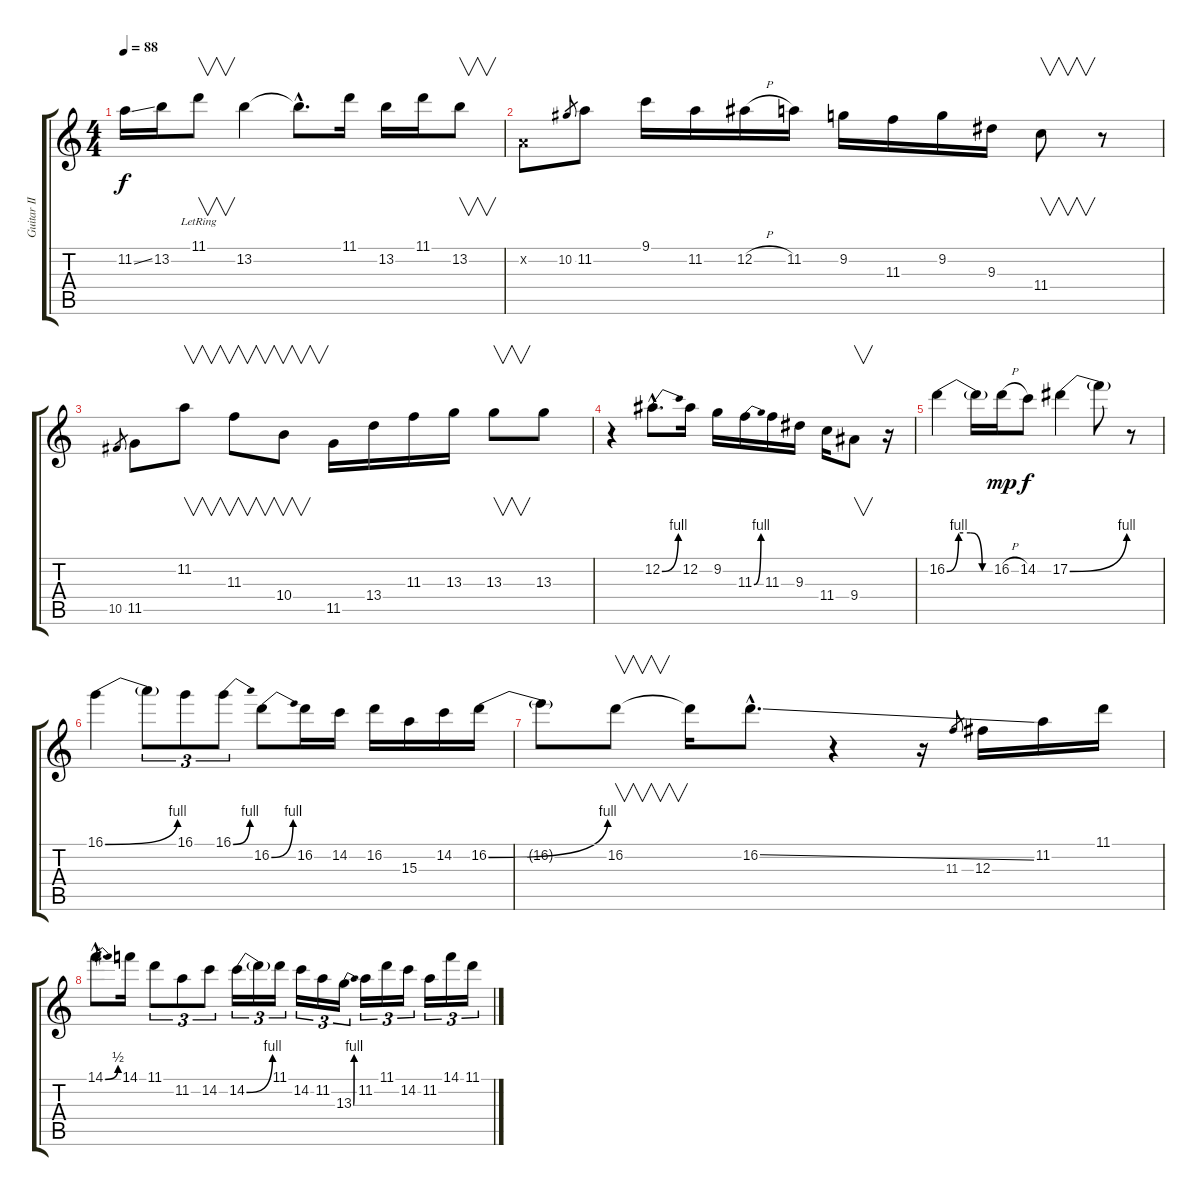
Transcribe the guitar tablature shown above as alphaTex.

\track ("Guitar II" "Guitar II") {instrument overdrivenguitar}
\staff {score tabs}
\tuning (Eb4 Bb3 Gb3 Db3 Ab2 Eb2) {hide}
\ts (4 4)
\tempo 88
\clef g2
\ks c
11.2{ss}.16{dy f} 13.2.16 11.1{lr}.8{v} 13.2.4 13.2{hac t}.8{d} 11.1.16 13.2.16 11.1.16 13.2.8{v} |
-1.2{x}.8 10.2.8{gr} 11.2.8 9.1.16 11.2.16 12.2{h}.16 11.2.16 9.2.16 11.3.16 9.2.16 9.3.16 11.4.8{v} r.8 |
10.5.8{gr} 11.5.8 11.2.8{v} 11.3.8{v} 10.4.8{v} 11.5.16 13.4.16 11.3.16 13.3.16 13.3.8{v} 13.3.8 |
r.4 12.2{be (bend 0 0 60 4) hac}.8{d} 12.2.16 9.2.16 11.3{be (bend 0 0 60 4)}.16 11.3.16 9.3.16 11.4.16 9.4.8{v} r.16 |
16.2{be (custom 0 0 15 4 30 4 45 0 60 0)}.4 16.2{t}.16 16.2{h}.16{dy mp} 14.2.8{dy f} 17.2{be (bend 0 0 60 4)}.4 17.2{t}.8 r.8 |
16.1{be (bend 0 0 60 4)}.4 16.1{t}.8{tu (3 2)} 16.1.8{tu (3 2)} 16.1{be (bend 0 0 60 4)}.8{tu (3 2)} 16.2{be (bend 0 0 60 4)}.8 16.2.16 14.2.16 16.2.16 15.3.16 14.2.16 16.2{be (bend 0 0 60 4)}.16 |
16.2{t}.8 16.2.8{v} 16.2{t}.16 16.2{ss hac}.8{d} r.4 r.16 11.3.8{gr} 12.3.16 11.2.16 11.1.16 |
14.1{be (bend 0 0 60 2) hac}.8{d} 14.1.16 11.1.8{tu (3 2)} 11.2.8{tu (3 2)} 14.2.8{tu (3 2)} 14.2{be (bend 0 0 60 4)}.16{tu (3 2)} 14.2{t}.16{tu (3 2)} 11.1.16{tu (3 2)} 14.2.16{tu (3 2)} 11.2.16{tu (3 2)} 13.3{be (bend 0 0 60 4)}.16{tu (3 2)} 11.2.16{tu (3 2)} 11.1.16{tu (3 2)} 14.2.16{tu (3 2)} 11.2.16{tu (3 2)} 14.1.16{tu (3 2)} 11.1.16{tu (3 2)}
